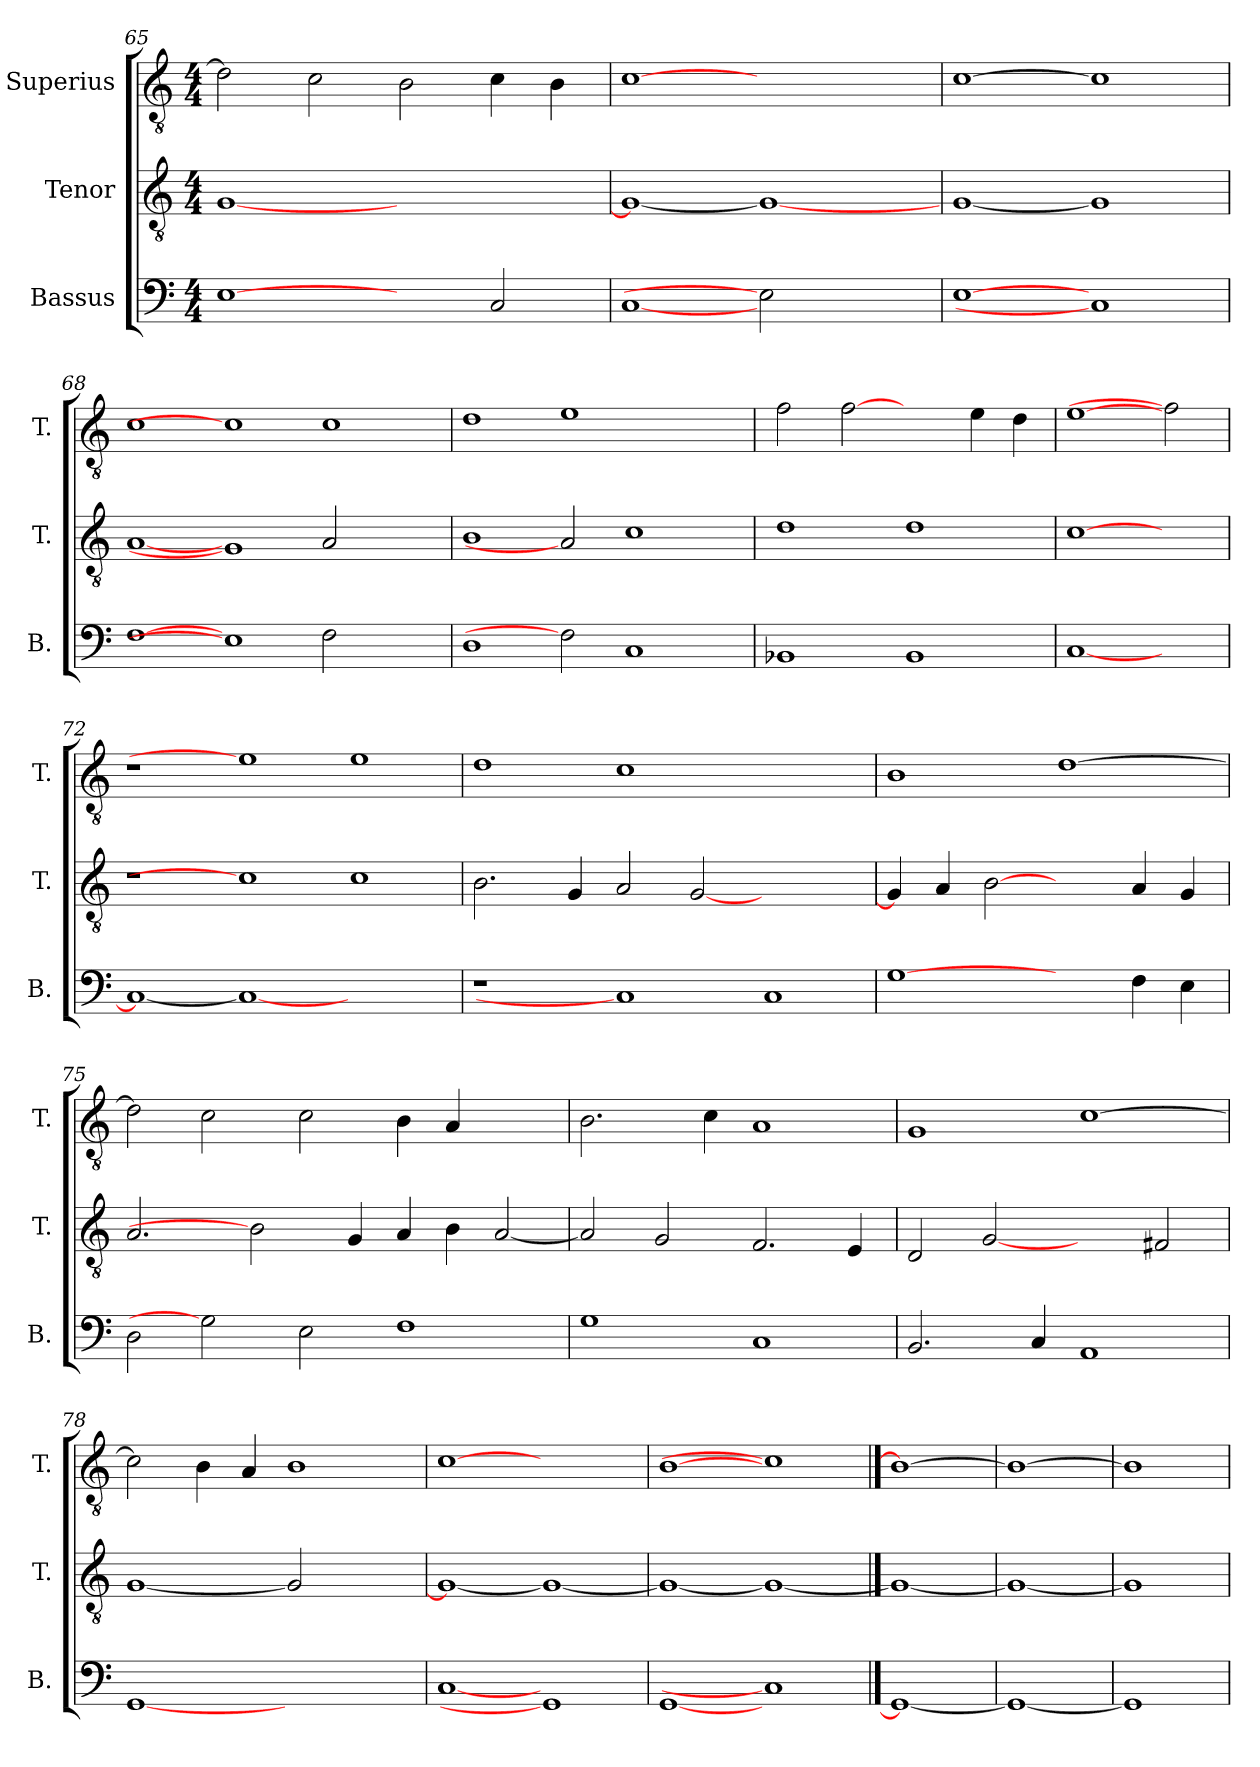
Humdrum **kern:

**kern	**kern	**kern
*part3	*part2	*part1
*staff3	*staff2	*staff1
*I"Bassus	*I"Tenor	*I"Superius
*I'B.	*I'T.	*I'T.
*clefF4	*clefGv2	*clefGv2
*	*ITrd7c12	*ITrd7c12
*k[]	*k[]	*k[]
*C:	*C:	*C:
*M4/4	*M4/4	*M4/4
=65	=65	=65
[1Ei	[<1GGi	2Di\]
.	.	2Ci\
2ryy	1ryy	2BBi\
2Ci/	.	4Ci\
.	.	4BBi\
!!LO:PB:g=z
=66	=66	=66
[1Ci	1GGi_<	[1Ci
2Ei]	1GGi_	1ryy
2ryy	.	.
=67	=67	=67
[1Ei	[1GGi	[1Ci
1Ci]	1GGi]	1Ci]
=68	=68	=68
[1Fi	[1AAi	1Ci
1Ei]	1GGi]	1Ci]
2Fi\	2AAi/	1Ci
2ryy	2ryy	.
=69	=69	=69
1Di	1BBi	1Di
2Fi]	2AAi]	1Ei
1Ci	1Ci	.
.	.	2ryy
=70	=70	=70
1BB-Xi	1Di	2Fi\
.	.	[2Fi
1BB-i	1Di	2ryy
.	.	4Ei\
.	.	4Di\
=71	=71	=71
[<1Ci	[1Ci	[1Ei
2ryy	2ryy	2Fi]
=72	=72	=72
1Ci_<	1r	1r
1Ci_	1Ci]	1Ei]
1ryy	1Ci	1Ei
!!LO:LB:g=z
=73	=73	=73
1r	2.BBi\	1Di
.	4GGi/	.
1Ci]	2AAi/	1Ci
.	[<2GGi/	.
1Ci	1ryy	1ryy
=74	=74	=74
[1Gi	4GGi/]	1BBi
.	4AAi/	.
.	[2BBi	.
2ryy	2ryy	[>1Di
4Fi\	4AAi/	.
4Ei\	4GGi/	.
=75	=75	=75
2Di\	2.AAi/	2Di\]
2Gi]	.	2Ci\
.	2BBi]	.
2Ei\	.	2Ci\
.	4GGi/	.
1Fi	4AAi/	4BBi\
.	4BBi\	4AAi/
.	[<2AAi/	2ryy
=76	=76	=76
1Gi	2AAi/]	2.BBi\
.	2GGi/	.
.	.	4Ci\
1Ci	2.FFi/	1AAi
.	4EEi/	.
=77	=77	=77
2.BBi/	2DDi/	1GGi
.	[2GGi	.
4Ci/	.	.
1AAi	2ryy	[>1Ci
.	2FF#Xi/	.
!!LO:LB:g=z
=78	=78	=78
[1GGi	[<1GGi	2Ci\]
.	.	4BBi\
.	.	4AAi/
1ryy	2GGi]	1BBi
.	2ryy	.
=79	=79	=79
[1Ci	1GGi_<	[1Ci
1GGi]	1GGi_	1ryy
=80	=80	=80
[1GGi	1GGi_<	[1BBi
1Ci]	1GGi_	1Ci]
==81	==81	==81
1GGi_	1GGi_	1BBi_
=82	=82	=82
1GGi_	1GGi_	1BBi_
=83	=83	=83
1GGi]	1GGi]	1BBi]
=	=	=
*-	*-	*-
